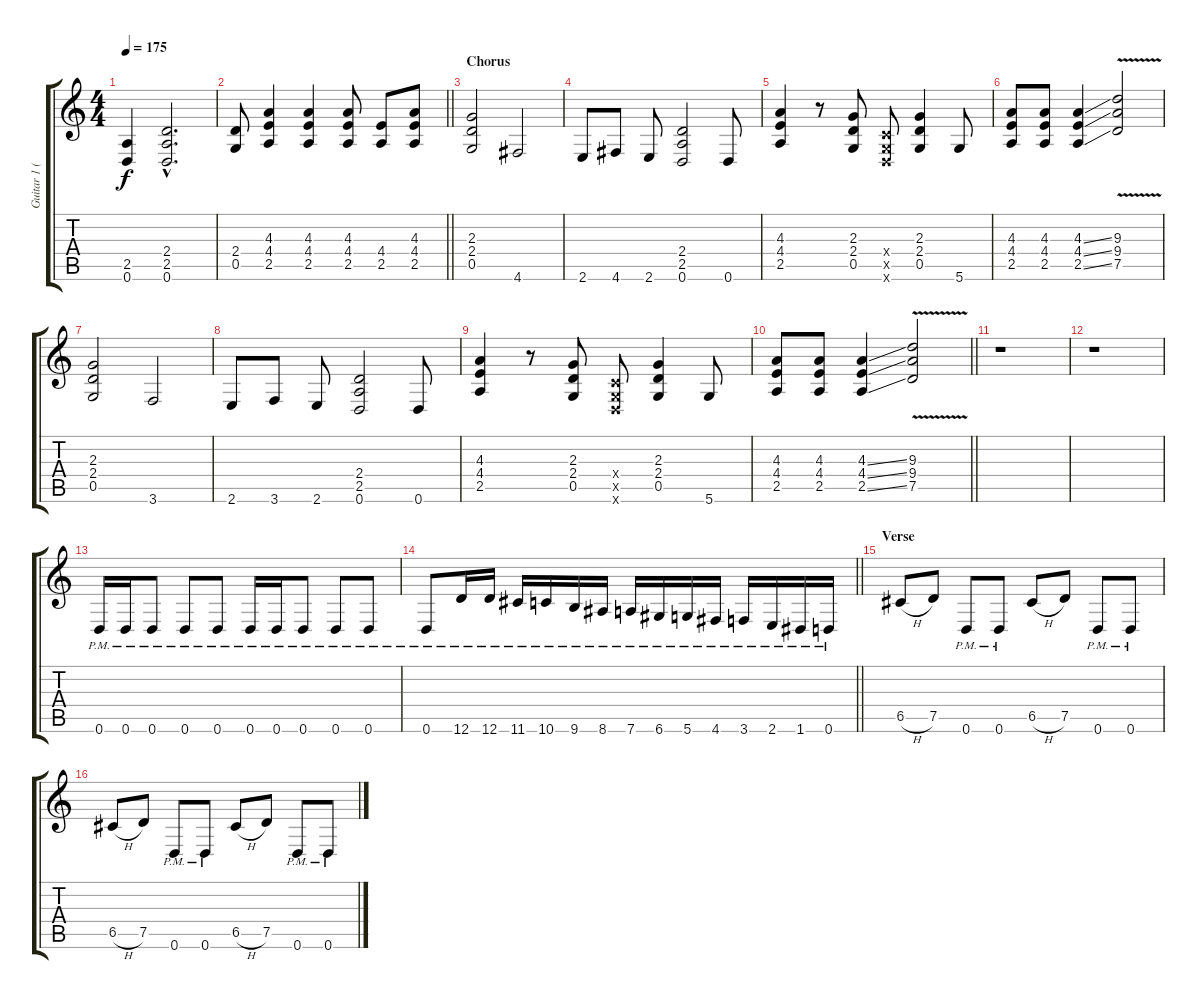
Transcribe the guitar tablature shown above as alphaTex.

\track ("Guitar 1 (Rhythm)" "Guitar 1 (") {instrument distortionguitar}
\staff {score tabs}
\tuning (D4 A3 F3 C3 G2 D2) {hide}
\ts (4 4)
\tempo 175
\clef g2
\ks c
(2.5 0.6).4{dy f} (2.4{hac} 2.5{hac} 0.6{hac}).2{d} |
\barLineRight lightlight
(2.4 0.5).8 (4.3 4.4 2.5).4 (4.3 4.4 2.5).4 (4.3 4.4 2.5).8 (4.4 2.5).8 (4.3 4.4 2.5).8 |
\section ("" "Chorus")
(2.3 2.4 0.5).2 4.6.2 |
2.6.8 4.6.8 2.6.8 (2.4 2.5 0.6).2 0.6.8 |
(4.3 4.4 2.5).4 r.8 (2.3 2.4 0.5).8 (0.4{x} 0.5{x} 0.6{x}).8 (2.3 2.4 0.5).4 5.6.8 |
(4.3 4.4 2.5).8 (4.3 4.4 2.5).8 (4.3{ss} 4.4{ss} 2.5{ss}).4 (9.3{v} 9.4{v} 7.5).2 |
(2.3 2.4 0.5).2 3.6.2 |
2.6.8 3.6.8 2.6.8 (2.4 2.5 0.6).2 0.6.8 |
(4.3 4.4 2.5).4 r.8 (2.3 2.4 0.5).8 (0.4{x} 0.5{x} 0.6{x}).8 (2.3 2.4 0.5).4 5.6.8 |
\barLineRight lightlight
(4.3 4.4 2.5).8 (4.3 4.4 2.5).8 (4.3{ss} 4.4{ss} 2.5{ss}).4 (9.3{v} 9.4{v} 7.5).2 |
r.1 |
r.1 |
0.6{pm}.16 0.6{pm}.16 0.6{pm}.8 0.6{pm}.8 0.6{pm}.8 0.6{pm}.16 0.6{pm}.16 0.6{pm}.8 0.6{pm}.8 0.6{pm}.8 |
\barLineRight lightlight
0.6{pm}.8 12.6{pm}.16 12.6{pm}.16 11.6{pm}.16 10.6{pm}.16 9.6{pm}.16 8.6{pm}.16 7.6{pm}.16 6.6{pm}.16 5.6{pm}.16 4.6{pm}.16 3.6{pm}.16 2.6{pm}.16 1.6{pm}.16 0.6{pm}.16 |
\section ("" "Verse")
6.5{h}.8 7.5.8 0.6{pm}.8 0.6{pm}.8 6.5{h}.8 7.5.8 0.6{pm}.8 0.6{pm}.8 |
6.5{h}.8 7.5.8 0.6{pm}.8 0.6{pm}.8 6.5{h}.8 7.5.8 0.6{pm}.8 0.6{pm}.8
